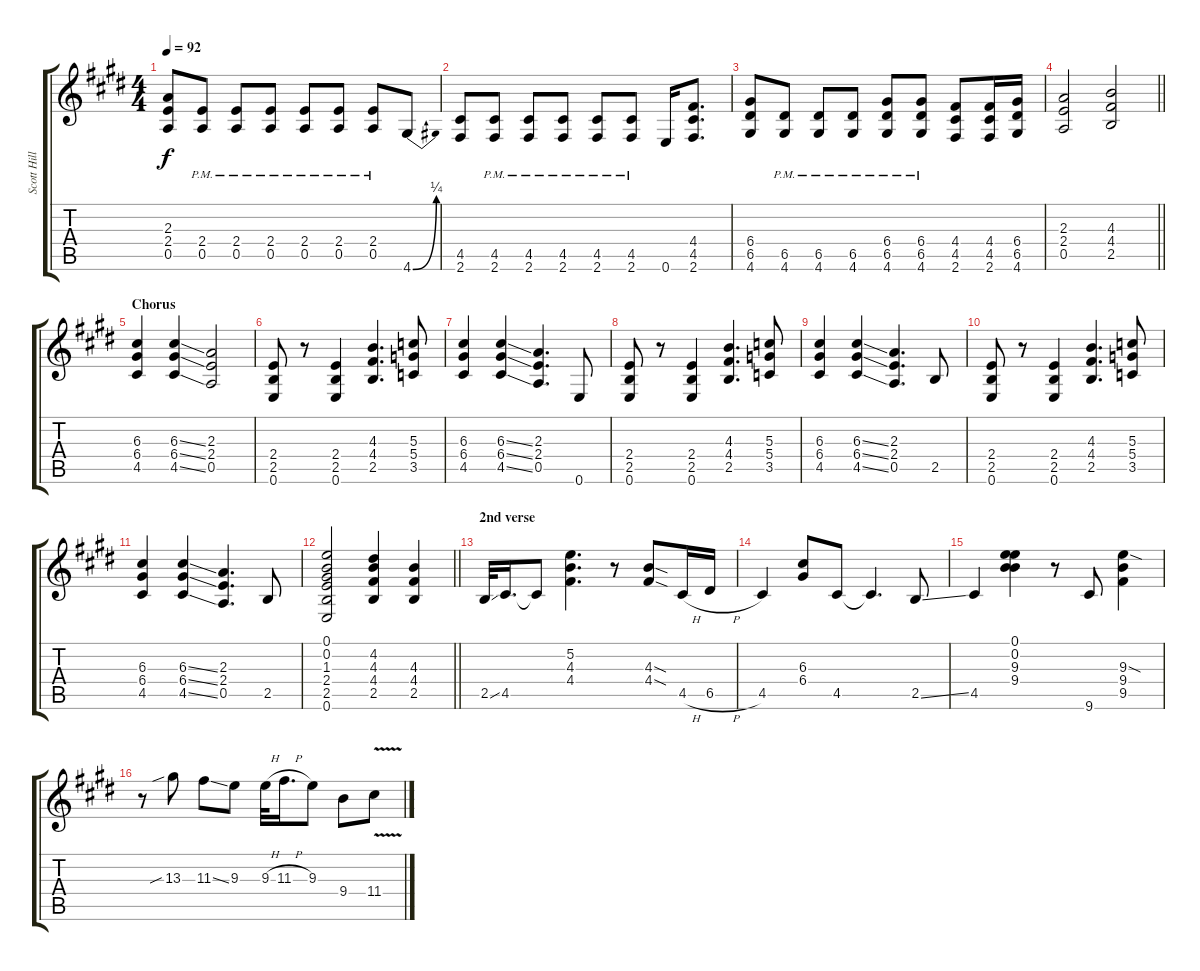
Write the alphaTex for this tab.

\track ("Scott Hill" "Scott Hill") {instrument distortionguitar}
\staff {score tabs}
\tuning (E4 B3 G3 D3 A2 E2) {hide}
\ts (4 4)
\tempo 92
\clef g2
\ks e
(2.3 2.4 0.5).8{dy f} (2.4{pm} 0.5{pm}).8 (2.4{pm} 0.5{pm}).8 (2.4{pm} 0.5{pm}).8 (2.4{pm} 0.5{pm}).8 (2.4{pm} 0.5{pm}).8 (2.4{pm} 0.5{pm}).8 4.6{be (bend 0 0 60 1)}.8 |
(4.5 2.6).8 (4.5{pm} 2.6{pm}).8 (4.5{pm} 2.6{pm}).8 (4.5{pm} 2.6{pm}).8 (4.5{pm} 2.6{pm}).8 (4.5{pm} 2.6{pm}).8 0.6.16 (4.4 4.5 2.6).8{d} |
(6.4 6.5 4.6).8 (6.5{pm} 4.6{pm}).8 (6.5{pm} 4.6{pm}).8 (6.5{pm} 4.6{pm}).8 (6.4{pm} 6.5{pm} 4.6{pm}).8 (6.4{pm} 6.5{pm} 4.6{pm}).8 (4.4 4.5 2.6).8 (4.4 4.5 2.6).16 (6.4 6.5 4.6).16 |
\barLineRight lightlight
(2.3 2.4 0.5).2 (4.3 4.4 2.5).2 |
\section ("" "Chorus")
(6.3 6.4 4.5).4 (6.3{ss} 6.4{ss} 4.5{ss}).4 (2.3 2.4 0.5).2 |
(2.4 2.5 0.6).8 r.8 (2.4 2.5 0.6).4 (4.3 4.4 2.5).4{d} (5.3 5.4 3.5).8 |
(6.3 6.4 4.5).4 (6.3{ss} 6.4{ss} 4.5{ss}).4 (2.3 2.4 0.5).4{d} 0.6.8 |
(2.4 2.5 0.6).8 r.8 (2.4 2.5 0.6).4 (4.3 4.4 2.5).4{d} (5.3 5.4 3.5).8 |
(6.3 6.4 4.5).4 (6.3{ss} 6.4{ss} 4.5{ss}).4 (2.3 2.4 0.5).4{d} 2.5.8 |
(2.4 2.5 0.6).8 r.8 (2.4 2.5 0.6).4 (4.3 4.4 2.5).4{d} (5.3 5.4 3.5).8 |
(6.3 6.4 4.5).4 (6.3{ss} 6.4{ss} 4.5{ss}).4 (2.3 2.4 0.5).4{d} 2.5.8 |
\barLineRight lightlight
(0.1 0.2 1.3 2.4 2.5 0.6).2 (4.2 4.3 4.4 2.5).4 (4.3 4.4 2.5).4 |
\section ("" "2nd verse")
2.5{ss}.32 4.5.16{d} 4.5{t}.8 (5.2 4.3 4.4).4{d} r.8 (4.3{sod} 4.4{sod}).8 4.5{h}.16 6.5{h}.16 |
4.5.4 (6.3 6.4).8 4.5.8 4.5{t}.4{d} 2.5{ss}.8 |
4.5.4 (0.1 0.2 9.3 9.4).4 r.8 9.6.8 (9.3{sod} 9.4 9.5).4 |
r.8 13.3{sib}.8 11.3{ss}.8 9.3.8 9.3{h}.32 11.3{h}.16{d} 9.3.8 9.4.8 11.4{v}.8
